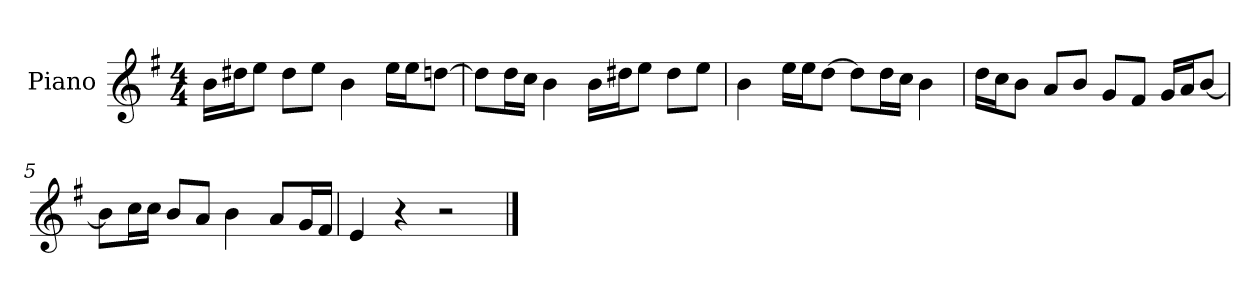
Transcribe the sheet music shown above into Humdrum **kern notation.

**kern
*part1
*staff1
*I"Piano
*I'P-no
*clefG2
*k[f#]
*M4/4
*MM90
=1
16b\LL
16dd#X\J
8ee\J
8dd#\L
8ee\J
4b\
16ee\LL
16ee\J
[8ddn\J
=2
8dd\L]
16dd\L
16cc\JJ
4b\
16b\LL
16dd#X\J
8ee\J
8dd#\L
8ee\J
=3
4b\
16ee\LL
16ee\J
[8dd\J
8dd\L]
16dd\L
16cc\JJ
4b\
=4
16dd\LL
16cc\J
8b\J
8a/L
8b/J
8g/L
8f#/J
16g/LL
16a/J
[8b/J
!!LO:LB:g=z
=5
8b\L]
16cc\L
16cc\JJ
8b/L
8a/J
4b\
8a/L
16g/L
16f#/JJ
=6
4e/
4r
2r
==
*-
